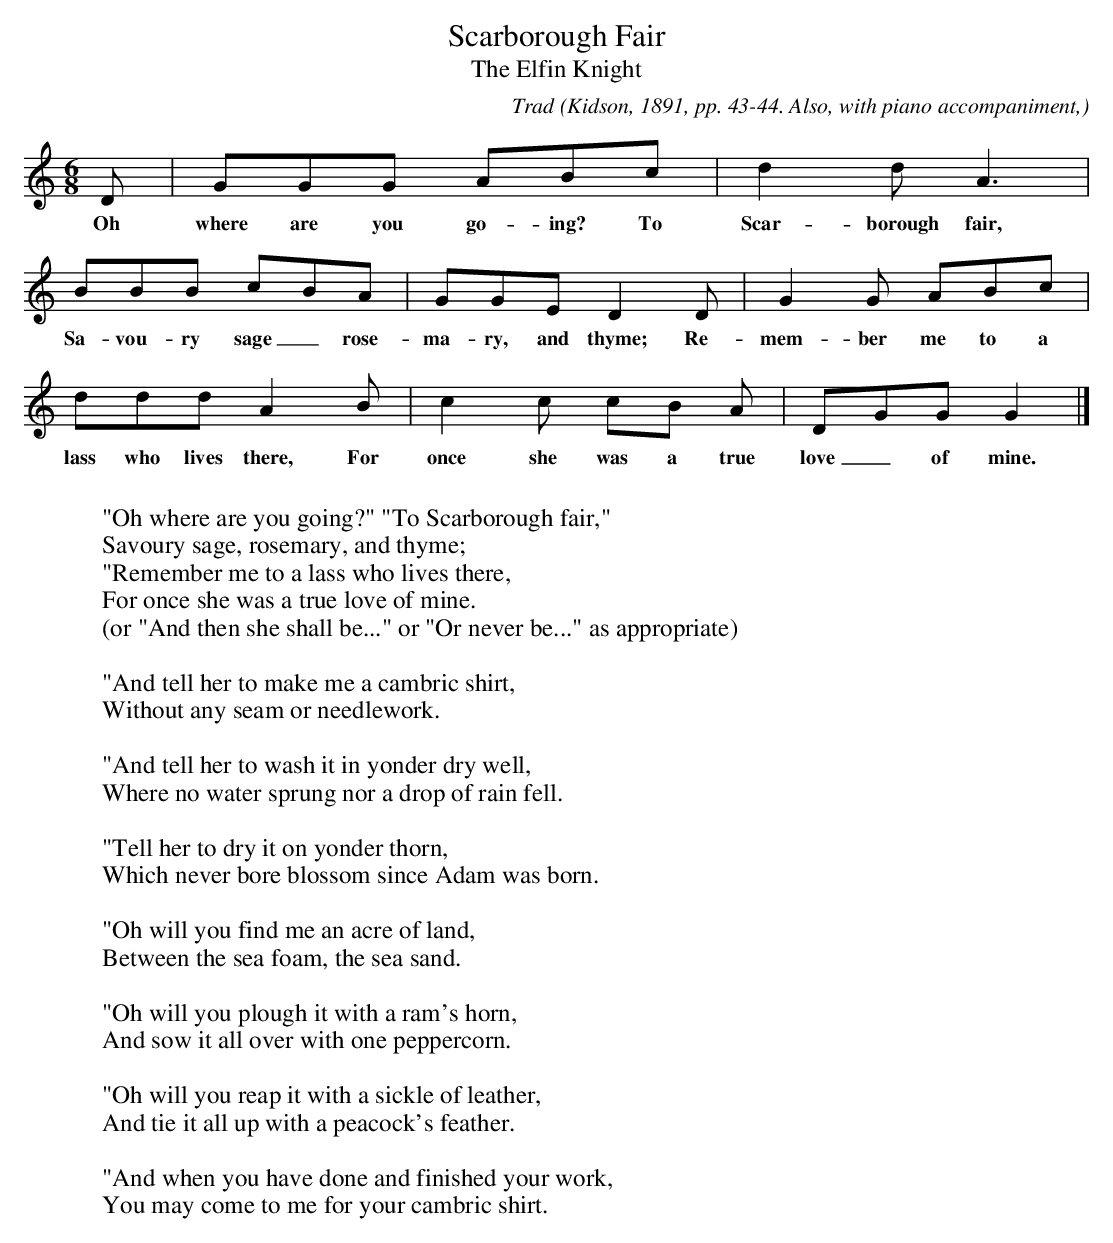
X:1
T:Scarborough Fair
T:The Elfin Knight
C:Trad
O:Kidson, 1891, pp. 43-44. Also, with piano accompaniment,
O:in Kidson, Kidson and Moffat, 1927, p. 30. Sung by a
O:street-singer, Whitby, Yorkshire, c. 1860.
M:6/8
K:GMix % Hexatonic ( -7) Ionian/Mixolydian
D | GGG ABc | d2 d A3 |
w:Oh where are you go-ing?  To Scar-borough fair,
BBB cBA | GGE D2 D | G2 G ABc |
w:Sa-vou-ry sage_ rose-ma-ry, and thyme; Re-mem-ber me to a
ddd A2 B | c2 c cB A | DGG G2 |]
w:lass who lives there, For once she was a true love_ of mine.
W:
W:"Oh where are you going?" "To Scarborough fair,"
W:Savoury sage, rosemary, and thyme;
W:"Remember me to a lass who lives there,
W:For once she was a true love of mine.
W:   (or "And then she shall be..." or "Or never be..." as appropriate)
W:
W:"And tell her to make me a cambric shirt,
W:Without any seam or needlework.
W:
W:"And tell her to wash it in yonder dry well,
W:Where no water sprung nor a drop of rain fell.
W:
W:"Tell her to dry it on yonder thorn,
W:Which never bore blossom since Adam was born.
W:
W:"Oh will you find me an acre of land,
W:Between the sea foam, the sea sand.
W:
W:"Oh will you plough it with a ram's horn,
W:And sow it all over with one peppercorn.
W:
W:"Oh will you reap it with a sickle of leather,
W:And tie it all up with a peacock's feather.
W:
W:"And when you have done and finished your work,
W:You may come to me for your cambric shirt.
